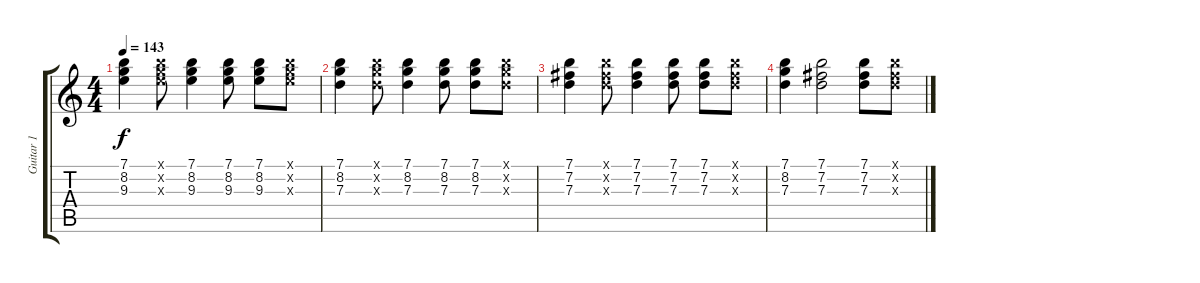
\track ("Guitar 1" "Guitar 1") {instrument acousticguitarsteel}
\staff {score tabs}
\tuning (E4 B3 G3 D3 A2 E2) {hide}
\ts (4 4)
\tempo 143
\clef g2
\ks c
(7.1 8.2 9.3).4{dy f} (7.1{x} 8.2{x} 9.3{x}).8 (7.1 8.2 9.3).4 (7.1 8.2 9.3).8 (7.1 8.2 9.3).8 (7.1{x} 8.2{x} 9.3{x}).8 |
(7.1 8.2 7.3).4 (7.1{x} 8.2{x} 7.3{x}).8 (7.1 8.2 7.3).4 (7.1 8.2 7.3).8 (7.1 8.2 7.3).8 (7.1{x} 8.2{x} 7.3{x}).8 |
(7.1 7.2 7.3).4 (7.1{x} 7.2{x} 7.3{x}).8 (7.1 7.2 7.3).4 (7.1 7.2 7.3).8 (7.1 7.2 7.3).8 (7.1{x} 7.2{x} 7.3{x}).8 |
(7.1 8.2 7.3).4 (7.1 7.2 7.3).2 (7.1 7.2 7.3).8 (7.1{x} 7.2{x} 7.3{x}).8
